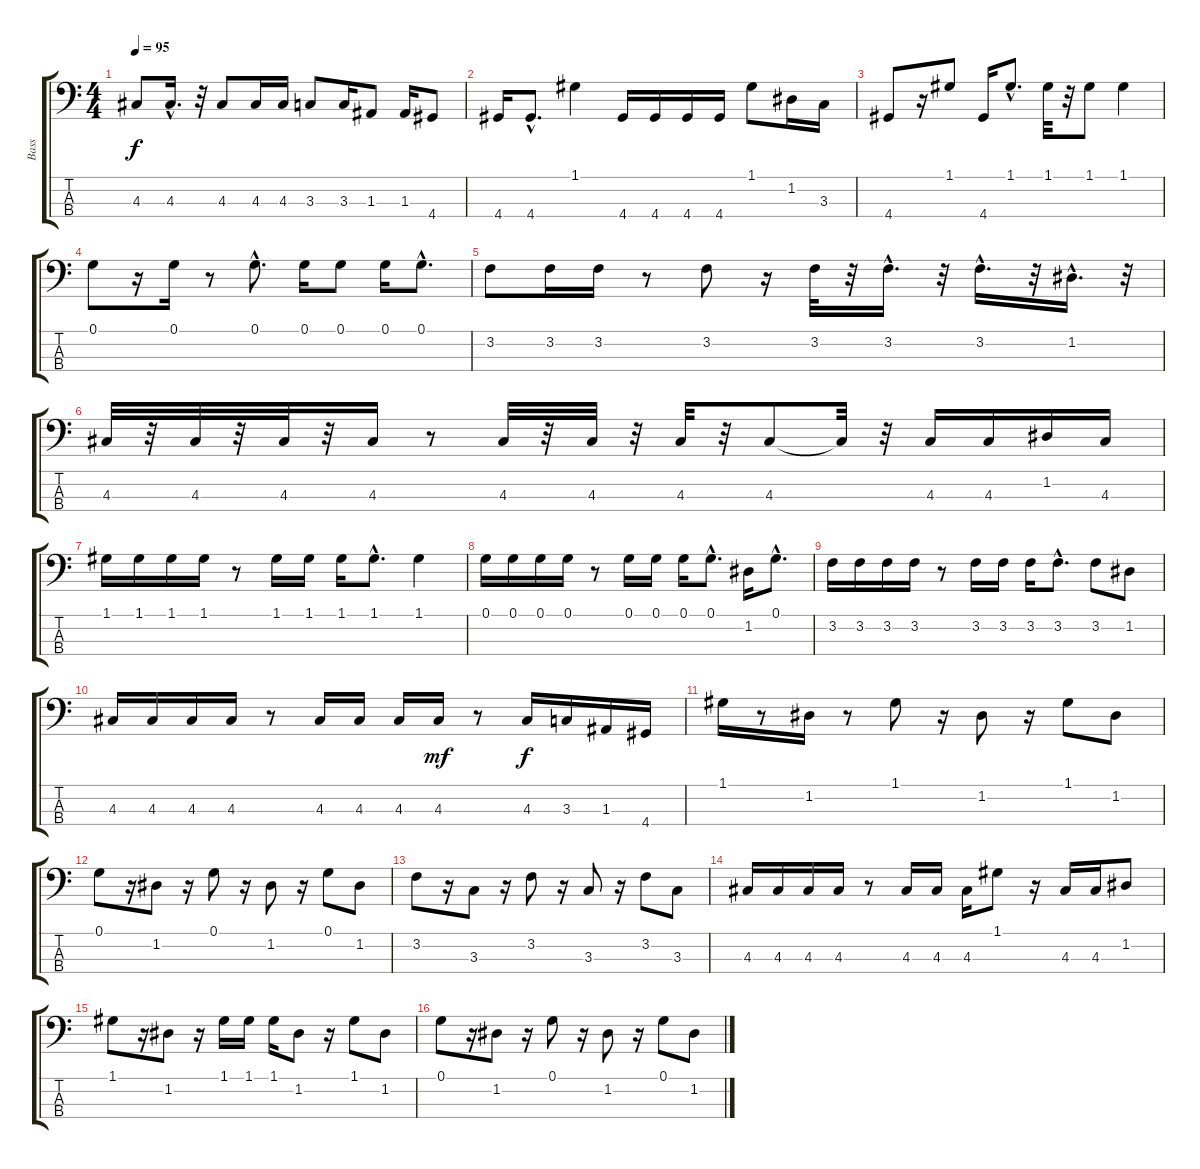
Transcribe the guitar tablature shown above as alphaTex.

\track ("Bass" "Bass") {instrument fretlessbass}
\staff {score tabs}
\tuning (G2 D2 A1 E1) {hide}
\ts (4 4)
\tempo 95
\clef f4
\ks c
4.3.8{dy f} 4.3{hac}.16{d} r.32 4.3.8 4.3.16 4.3.16 3.3.8 3.3.16 1.3.8 1.3.16 4.4.8 |
4.4.16 4.4{hac}.8{d} 1.1.4 4.4.16 4.4.16 4.4.16 4.4.16 1.1.8 1.2.16 3.3.16 |
4.4.8 r.16 1.1.8 4.4.16 1.1{hac}.8{d} 1.1.32 r.32 1.1.8 1.1.4 |
0.1.8 r.16 0.1.16 r.8 0.1{hac}.8{d} 0.1.16 0.1.8 0.1.16 0.1{hac}.8{d} |
3.2.8 3.2.16 3.2.16 r.8 3.2.8 r.16 3.2.32 r.32 3.2{hac}.16{d} r.32 3.2{hac}.16{d} r.32 1.2{hac}.16{d} r.32 |
4.3.32 r.32 4.3.32 r.32 4.3.32 r.32 4.3.16 r.8 4.3.32 r.32 4.3.32 r.32 4.3.32 r.32 4.3.8 4.3{t}.32 r.32 4.3.16 4.3.16 1.2.16 4.3.16 |
1.1.16 1.1.16 1.1.16 1.1.16 r.8 1.1.16 1.1.16 1.1.16 1.1{hac}.8{d} 1.1.4 |
0.1.16 0.1.16 0.1.16 0.1.16 r.8 0.1.16 0.1.16 0.1.16 0.1{hac}.8{d} 1.2.16 0.1{hac}.8{d} |
3.2.16 3.2.16 3.2.16 3.2.16 r.8 3.2.16 3.2.16 3.2.16 3.2{hac}.8{d} 3.2.8 1.2.8 |
4.3.16 4.3.16 4.3.16 4.3.16 r.8 4.3.16 4.3.16 4.3.16 4.3.16{dy mf} r.8 4.3.16{dy f} 3.3.16 1.3.16 4.4.16 |
1.1.16 r.8 1.2.16 r.8 1.1.8 r.16 1.2.8 r.16 1.1.8 1.2.8 |
0.1.8 r.16 1.2.8 r.16 0.1.8 r.16 1.2.8 r.16 0.1.8 1.2.8 |
3.2.8 r.16 3.3.8 r.16 3.2.8 r.16 3.3.8 r.16 3.2.8 3.3.8 |
4.3.16 4.3.16 4.3.16 4.3.16 r.8 4.3.16 4.3.16 4.3.16 1.1.8 r.16 4.3.16 4.3.16 1.2.8 |
1.1.8 r.16 1.2.8 r.16 1.1.16 1.1.16 1.1.16 1.2.8 r.16 1.1.8 1.2.8 |
0.1.8 r.16 1.2.8 r.16 0.1.8 r.16 1.2.8 r.16 0.1.8 1.2.8
